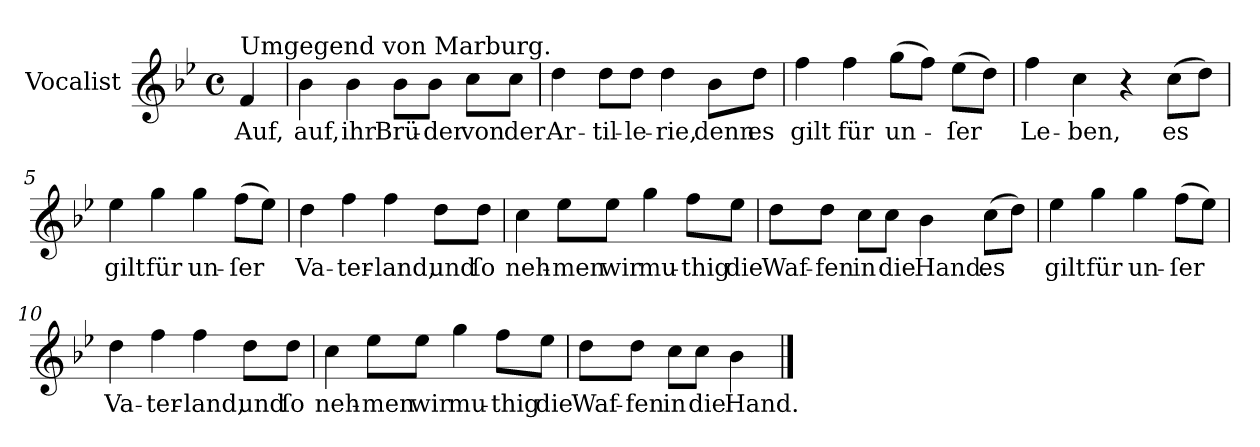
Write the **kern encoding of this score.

**kern	**text
*part1	*part1
*staff1	*staff1
*I"Vocalist	*
*k[b-e-]	*
*B-:	*
*M4/4	*
*met(c)	*
=	=
!LO:TX:a:t=Umgegend von Marburg.	!
4f	Auf,
=1	=1
4b-	auf,
4b-	ihr
8b-L	Brü-
8b-J	-der
8ccL	von
8ccJ	der
=2	=2
4dd	Ar-
8ddL	-til-
8ddJ	-le-
4dd	-rie,
8b-L	denn
8ddJ	es
=3	=3
4ff	gilt
4ff	für
(8ggL	un-
8ffJ)	.
(8ee-L	-ſer
8ddJ)	.
=4	=4
4ff	Le-
4cc	-ben,
4r	.
(8ccL	es
8ddJ)	.
=5	=5
4ee-	gilt
4gg	für
4gg	un-
(8ffL	-ſer
8ee-J)	.
=6	=6
4dd	Va-
4ff	-ter-
4ff	-land,
8ddL	und
8ddJ	ſo
=7	=7
4cc	neh-
8ee-L	-men
8ee-J	wir
4gg	mu-
8ffL	-thig
8ee-J	die
=8	=8
8ddL	Waf-
8ddJ	-fen
8ccL	in
8ccJ	die
4b-	Hand.
(8ccL	es
8ddJ)	.
=9	=9
4ee-	gilt
4gg	für
4gg	un-
(8ffL	-ſer
8ee-J)	.
=10	=10
4dd	Va-
4ff	-ter-
4ff	-land,
8ddL	und
8ddJ	ſo
=11	=11
4cc	neh-
8ee-L	-men
8ee-J	wir
4gg	mu-
8ffL	-thig
8ee-J	die
=12	=12
8ddL	Waf-
8ddJ	-fen
8ccL	in
8ccJ	die
4b-	Hand.
==	==
*-	*-
